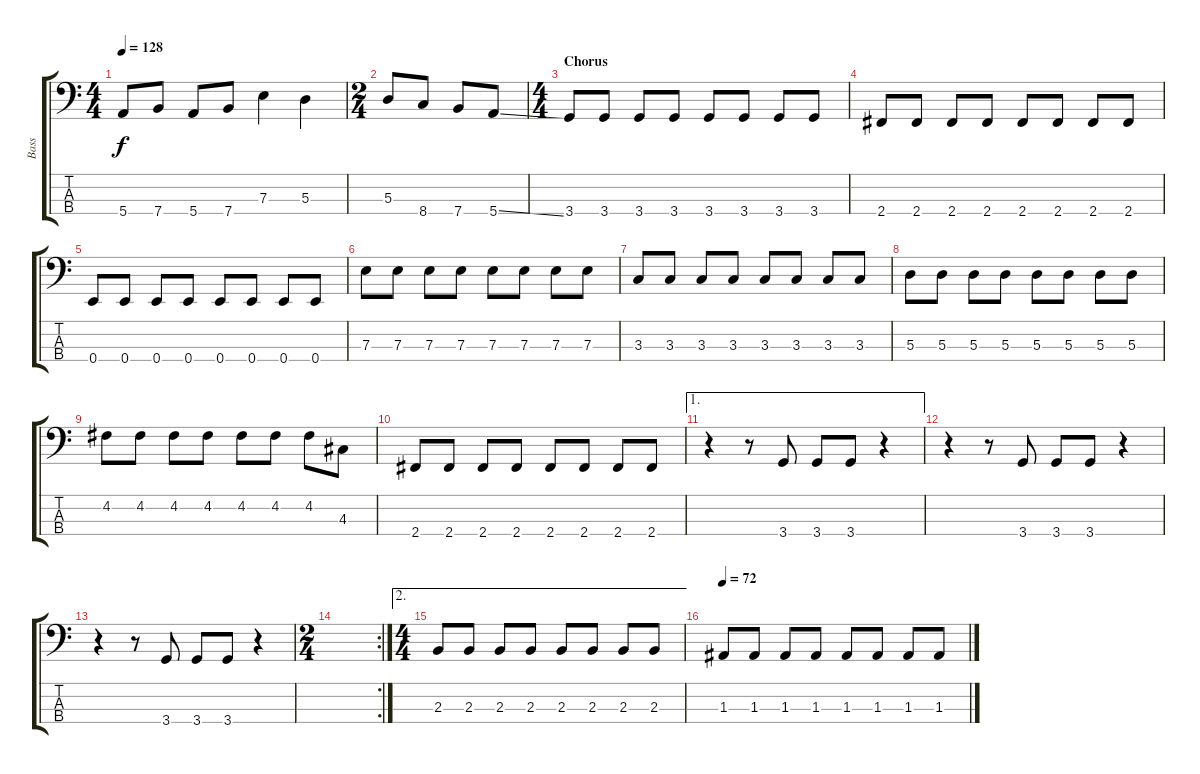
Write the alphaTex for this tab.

\track ("Bass" "Bass") {instrument electricbassfinger}
\staff {score tabs}
\tuning (G2 D2 A1 E1) {hide}
\ts (4 4)
\tempo 128
\clef f4
\ks c
5.4.8{dy f} 7.4.8 5.4.8 7.4.8 7.3.4 5.3.4 |
\ts (2 4)
5.3.8 8.4.8 7.4.8 5.4{ss}.8 |
\ts (4 4)
\section ("" "Chorus")
3.4.8 3.4.8 3.4.8 3.4.8 3.4.8 3.4.8 3.4.8 3.4.8 |
2.4.8 2.4.8 2.4.8 2.4.8 2.4.8 2.4.8 2.4.8 2.4.8 |
0.4.8 0.4.8 0.4.8 0.4.8 0.4.8 0.4.8 0.4.8 0.4.8 |
7.3.8 7.3.8 7.3.8 7.3.8 7.3.8 7.3.8 7.3.8 7.3.8 |
3.3.8 3.3.8 3.3.8 3.3.8 3.3.8 3.3.8 3.3.8 3.3.8 |
5.3.8 5.3.8 5.3.8 5.3.8 5.3.8 5.3.8 5.3.8 5.3.8 |
4.2.8 4.2.8 4.2.8 4.2.8 4.2.8 4.2.8 4.2.8 4.3.8 |
2.4.8 2.4.8 2.4.8 2.4.8 2.4.8 2.4.8 2.4.8 2.4.8 |
\ae 1
r.4 r.8 3.4.8 3.4.8 3.4.8 r.4 |
r.4 r.8 3.4.8 3.4.8 3.4.8 r.4 |
r.4 r.8 3.4.8 3.4.8 3.4.8 r.4 |
\rc 2
\ts (2 4)
|
\ae 2
\ts (4 4)
2.3.8 2.3.8 2.3.8 2.3.8 2.3.8 2.3.8 2.3.8 2.3.8 |
\tempo 72
1.3.8 1.3.8 1.3.8 1.3.8 1.3.8 1.3.8 1.3.8 1.3.8
